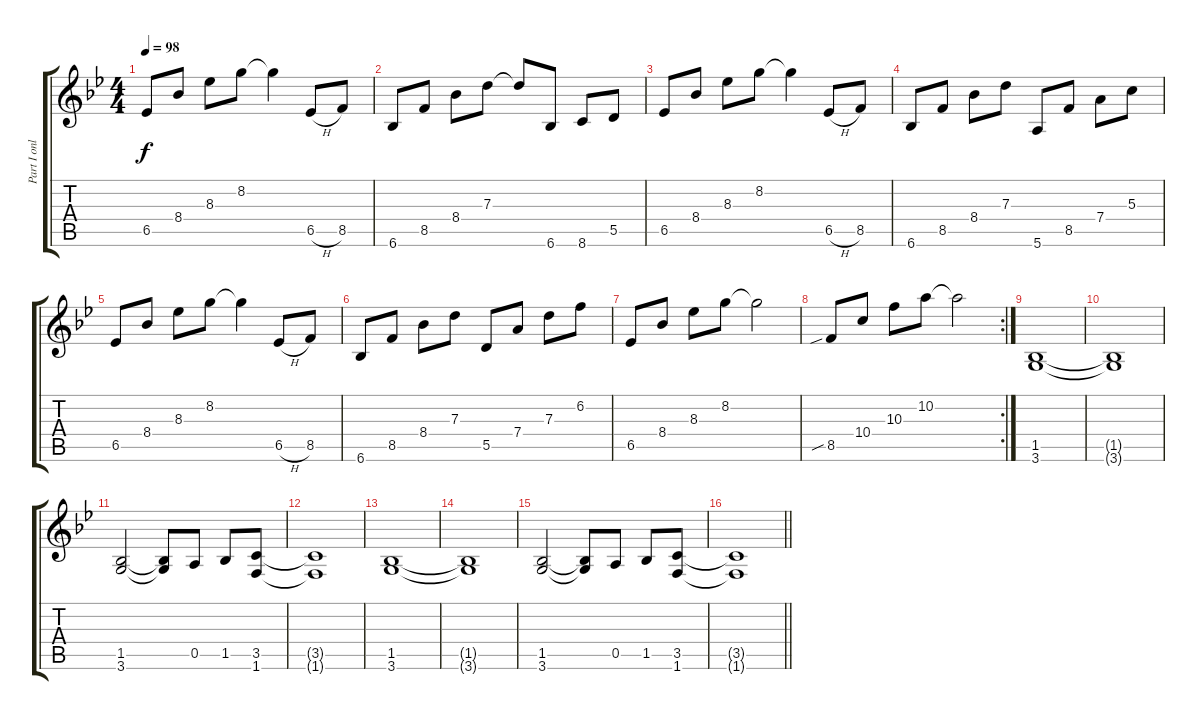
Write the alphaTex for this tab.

\track ("Part I only with Part II" "Part I onl") {instrument acousticguitarsteel}
\staff {score tabs}
\tuning (E4 B3 G3 D3 A2 E2) {hide}
\ts (4 4)
\tempo 98
\clef g2
\ks bb
6.5.8{dy f} 8.4.8 8.3.8 8.2.8 8.2{t}.4 6.5{h}.8 8.5.8 |
6.6.8 8.5.8 8.4.8 7.3.8 7.3{t}.8 6.6.8 8.6.8 5.5.8 |
6.5.8 8.4.8 8.3.8 8.2.8 8.2{t}.4 6.5{h}.8 8.5.8 |
6.6.8 8.5.8 8.4.8 7.3.8 5.6.8 8.5.8 7.4.8 5.3.8 |
6.5.8 8.4.8 8.3.8 8.2.8 8.2{t}.4 6.5{h}.8 8.5.8 |
6.6.8 8.5.8 8.4.8 7.3.8 5.5.8 7.4.8 7.3.8 6.2.8 |
6.5.8 8.4.8 8.3.8 8.2.8 8.2{t}.2 |
\rc 2
8.5{sib}.8 10.4.8 10.3.8 10.2.8 10.2{t}.2 |
(1.5 3.6).1 |
(1.5{t} 3.6{t}).1 |
(1.5 3.6).2 (1.5{t} 3.6{t}).8 0.5.8 1.5.8 (3.5 1.6).8 |
(3.5{t} 1.6{t}).1 |
(1.5 3.6).1 |
(1.5{t} 3.6{t}).1 |
(1.5 3.6).2 (1.5{t} 3.6{t}).8 0.5.8 1.5.8 (3.5 1.6).8 |
\barLineRight lightlight
(3.5{t} 1.6{t}).1
